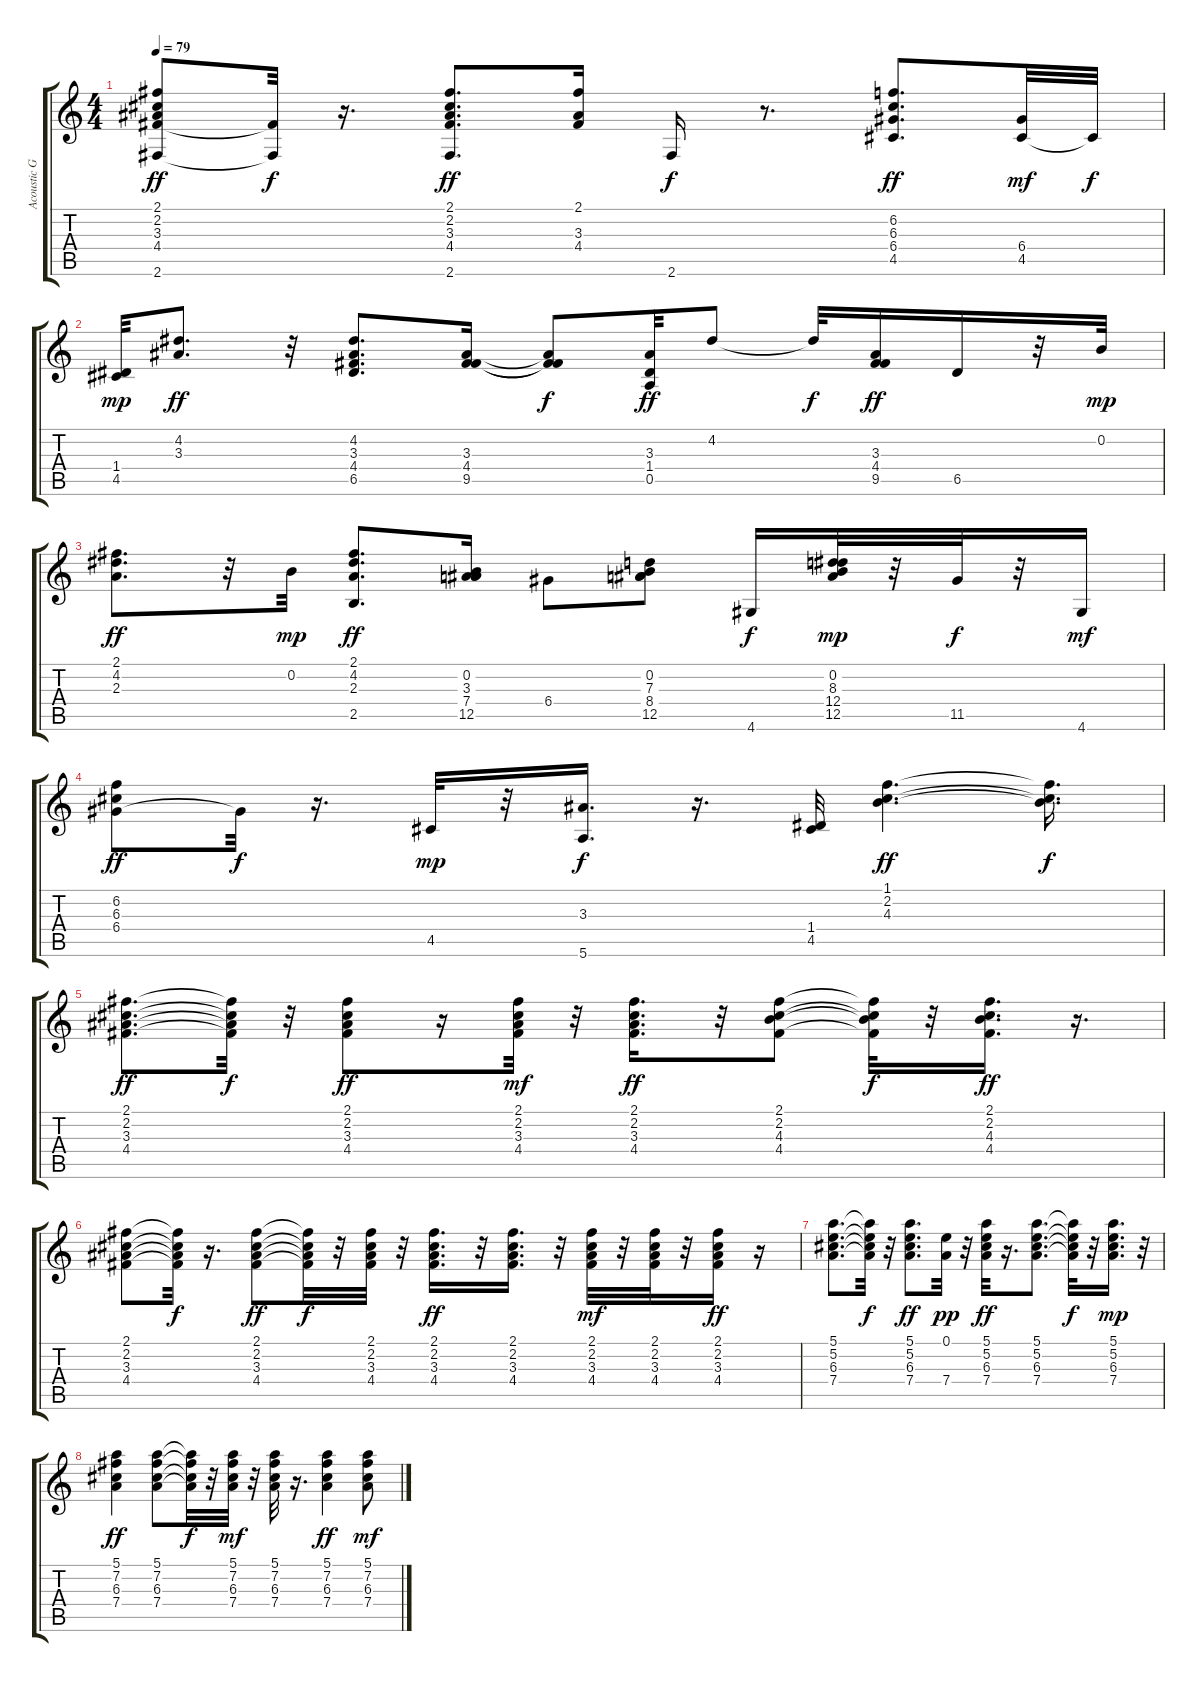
\track ("Acoustic Guitar 1" "Acoustic G") {instrument acousticguitarsteel}
\staff {score tabs}
\tuning (E4 B3 G3 D3 A2 E2) {hide}
\ts (4 4)
\tempo 79
\clef g2
\ks c
(2.1 2.2 3.3 4.4 2.6).8{dy ff} (4.4{t} 2.6{t}).32{dy f} r.16{d} (2.1 2.2 3.3 4.4 2.6).8{d dy ff} (2.1 3.3 4.4).16 2.6.16{dy f} r.8{d} (6.2 6.3 6.4 4.5).8{d dy ff} (6.4 4.5).32{dy mf} 4.5{t}.32{dy f} |
(1.4 4.5).32{dy mp} (4.2 3.3).8{d dy ff} r.32 (4.2 3.3 4.4 6.5).8{d} (3.3 4.4 9.5).16 (3.3{t} 4.4{t} 9.5{t}).8{dy f} (3.3 1.4 0.5).32{dy ff} 4.2.8 4.2{t}.32{dy f} (3.3 4.4 9.5).16{dy ff} 6.5.16 r.32 0.2.32{dy mp} |
(2.1 4.2 2.3).8{d dy ff} r.32 0.2.32{dy mp} (2.1 4.2 2.3 2.5).8{d dy ff} (0.2 3.3 7.4 12.5).16 6.4.8 (0.2 7.3 8.4 12.5).8 4.6.16{dy f} (0.2 8.3 12.4 12.5).32{dy mp} r.32 11.5.32{dy f} r.32 4.6.16{dy mf} |
(6.2 6.3 6.4).8{dy ff} 6.4{t}.32{dy f} r.16{d} 4.5.32{dy mp} r.32 (3.3 5.6).16{d dy f} r.16{d} (1.4 4.5).32 (1.1 2.2 4.3).4{d dy ff} (1.1{t} 2.2{t} 4.3{t}).16{d dy f} |
(2.1 2.2 3.3 4.4).8{d dy ff} (2.1{t} 2.2{t} 3.3{t} 4.4{t}).32{dy f} r.32 (2.1 2.2 3.3 4.4).8{dy ff} r.16 (2.1 2.2 3.3 4.4).32{dy mf} r.32 (2.1 2.2 3.3 4.4).16{d dy ff} r.32 (2.1 2.2 4.3 4.4).8 (2.1{t} 2.2{t} 4.3{t} 4.4{t}).32{dy f} r.32 (2.1 2.2 4.3 4.4).16{d dy ff} r.16{d} |
(2.1 2.2 3.3 4.4).8 (2.1{t} 2.2{t} 3.3{t} 4.4{t}).32{dy f} r.16{d} (2.1 2.2 3.3 4.4).8{dy ff} (2.1{t} 2.2{t} 3.3{t} 4.4{t}).32{dy f} r.32 (2.1 2.2 3.3 4.4).32 r.32 (2.1 2.2 3.3 4.4).16{d dy ff} r.32 (2.1 2.2 3.3 4.4).16{d} r.32 (2.1 2.2 3.3 4.4).32{dy mf} r.32 (2.1 2.2 3.3 4.4).32 r.32 (2.1 2.2 3.3 4.4).16{dy ff} r.16 |
(5.1 5.2 6.3 7.4).8{d} (5.1{t} 5.2{t} 6.3{t} 7.4{t}).32{dy f} r.32 (5.1 5.2 6.3 7.4).8{d dy ff} (0.1 7.4).32{dy pp} r.32 (5.1 5.2 6.3 7.4).32{dy ff} r.16{d} (5.1 5.2 6.3 7.4).8{d} (5.1{t} 5.2{t} 6.3{t} 7.4{t}).32{dy f} r.32 (5.1 5.2 6.3 7.4).16{d dy mp} r.32 |
(5.1 7.2 6.3 7.4).4{dy ff} (5.1 7.2 6.3 7.4).8 (5.1{t} 7.2{t} 6.3{t} 7.4{t}).32{dy f} r.32 (5.1 7.2 6.3 7.4).32{dy mf} r.32 (5.1 7.2 6.3 7.4).32 r.16{d} (5.1 7.2 6.3 7.4).4{dy ff} (5.1 7.2 6.3 7.4).8{dy mf}
